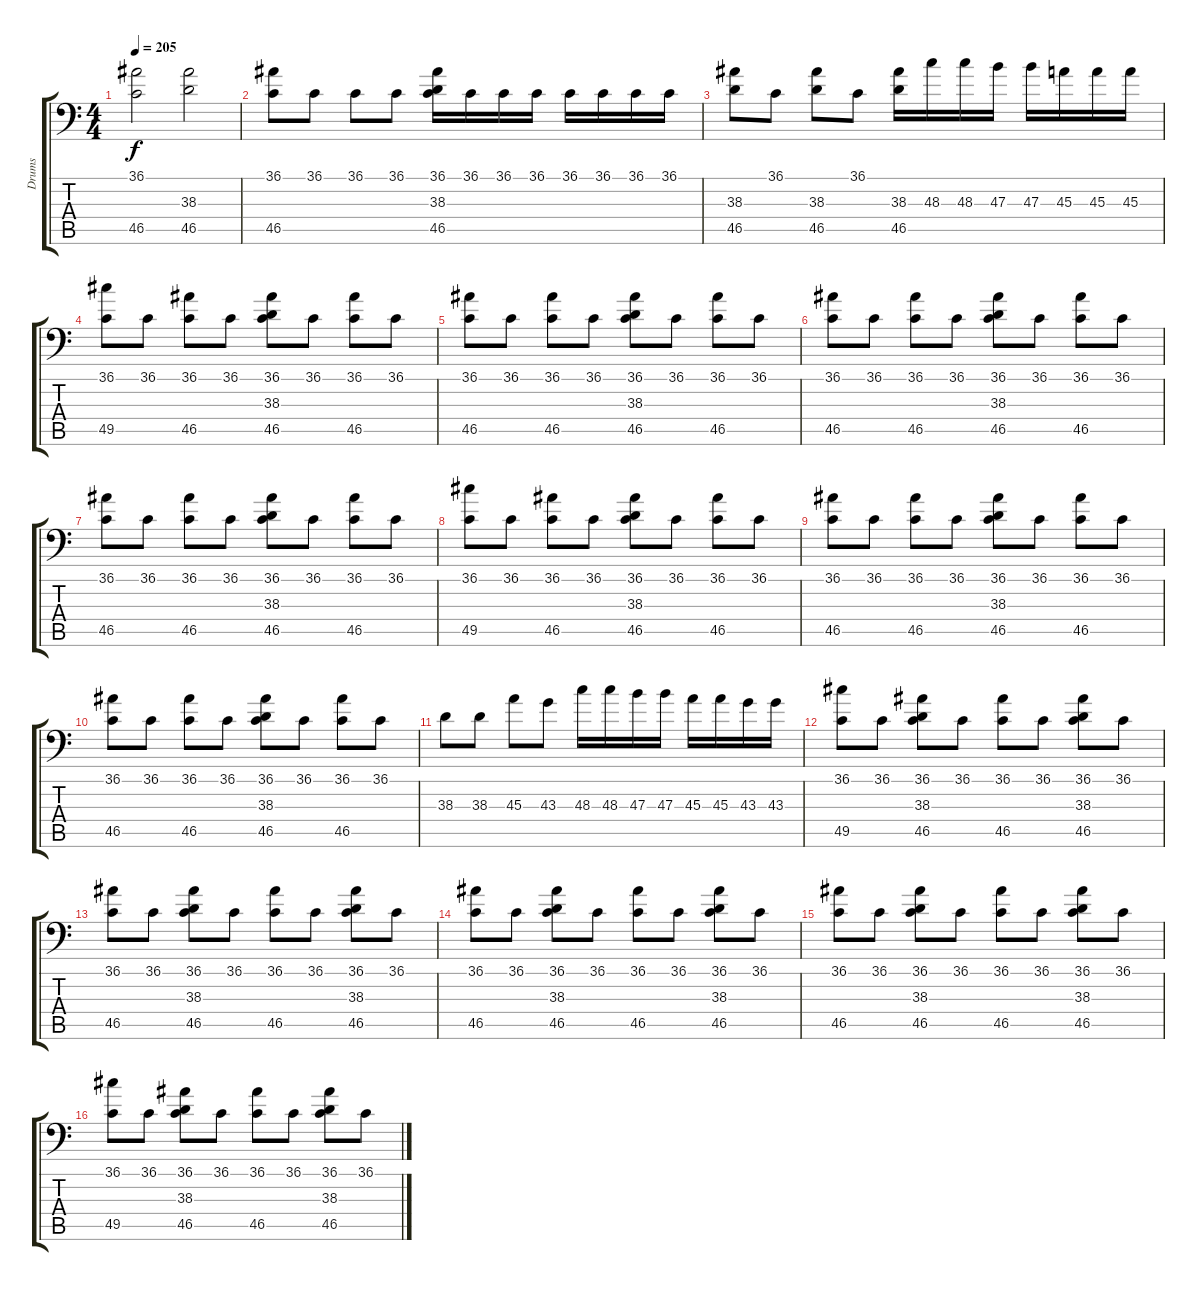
\track ("Drums" "Drums") {instrument acousticgrandpiano}
\staff {score tabs}
\tuning (C-1 C-1 C-1 C-1 C-1 C-1) {hide}
\ts (4 4)
\tempo 205
\clef f4
\ks c
(36.1 46.5).2{dy f} (38.3 46.5).2 |
(36.1 46.5).8 36.1.8 36.1.8 36.1.8 (36.1 38.3 46.5).16 36.1.16 36.1.16 36.1.16 36.1.16 36.1.16 36.1.16 36.1.16 |
(38.3 46.5).8 36.1.8 (38.3 46.5).8 36.1.8 (38.3 46.5).16 48.3.16 48.3.16 47.3.16 47.3.16 45.3.16 45.3.16 45.3.16 |
(36.1 49.5).8 36.1.8 (36.1 46.5).8 36.1.8 (36.1 38.3 46.5).8 36.1.8 (36.1 46.5).8 36.1.8 |
(36.1 46.5).8 36.1.8 (36.1 46.5).8 36.1.8 (36.1 38.3 46.5).8 36.1.8 (36.1 46.5).8 36.1.8 |
(36.1 46.5).8 36.1.8 (36.1 46.5).8 36.1.8 (36.1 38.3 46.5).8 36.1.8 (36.1 46.5).8 36.1.8 |
(36.1 46.5).8 36.1.8 (36.1 46.5).8 36.1.8 (36.1 38.3 46.5).8 36.1.8 (36.1 46.5).8 36.1.8 |
(36.1 49.5).8 36.1.8 (36.1 46.5).8 36.1.8 (36.1 38.3 46.5).8 36.1.8 (36.1 46.5).8 36.1.8 |
(36.1 46.5).8 36.1.8 (36.1 46.5).8 36.1.8 (36.1 38.3 46.5).8 36.1.8 (36.1 46.5).8 36.1.8 |
(36.1 46.5).8 36.1.8 (36.1 46.5).8 36.1.8 (36.1 38.3 46.5).8 36.1.8 (36.1 46.5).8 36.1.8 |
38.3.8 38.3.8 45.3.8 43.3.8 48.3.16 48.3.16 47.3.16 47.3.16 45.3.16 45.3.16 43.3.16 43.3.16 |
(36.1 49.5).8 36.1.8 (36.1 38.3 46.5).8 36.1.8 (36.1 46.5).8 36.1.8 (36.1 38.3 46.5).8 36.1.8 |
(36.1 46.5).8 36.1.8 (36.1 38.3 46.5).8 36.1.8 (36.1 46.5).8 36.1.8 (36.1 38.3 46.5).8 36.1.8 |
(36.1 46.5).8 36.1.8 (36.1 38.3 46.5).8 36.1.8 (36.1 46.5).8 36.1.8 (36.1 38.3 46.5).8 36.1.8 |
(36.1 46.5).8 36.1.8 (36.1 38.3 46.5).8 36.1.8 (36.1 46.5).8 36.1.8 (36.1 38.3 46.5).8 36.1.8 |
(36.1 49.5).8 36.1.8 (36.1 38.3 46.5).8 36.1.8 (36.1 46.5).8 36.1.8 (36.1 38.3 46.5).8 36.1.8
